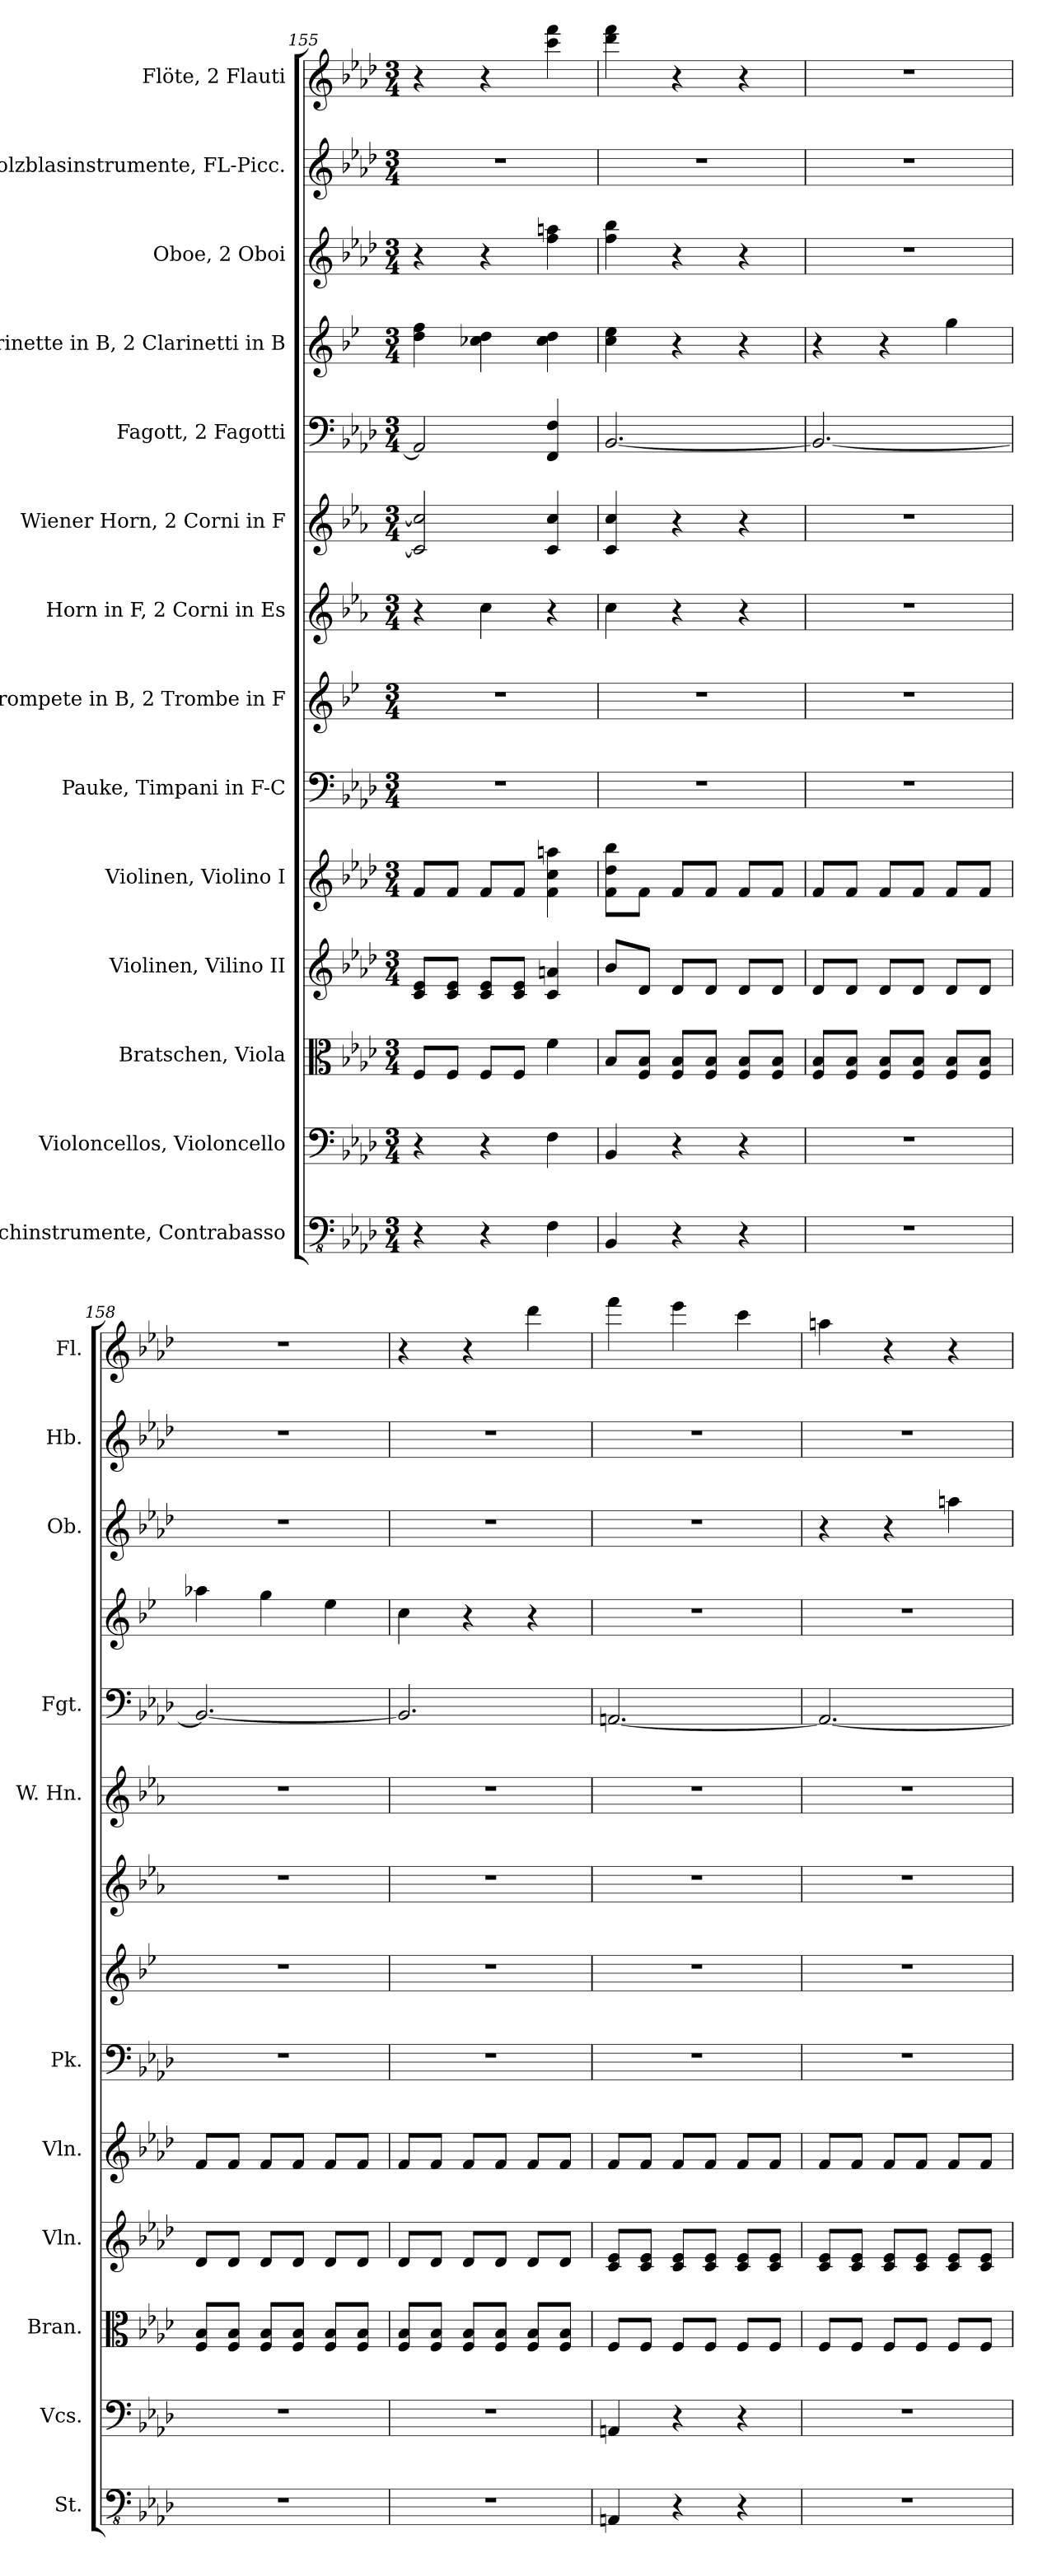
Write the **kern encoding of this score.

**kern	**kern	**kern	**kern	**kern	**kern	**kern	**kern	**kern	**kern	**kern	**kern	**kern	**kern
*part14	*part13	*part12	*part11	*part10	*part9	*part8	*part7	*part6	*part5	*part4	*part3	*part2	*part1
*staff14	*staff13	*staff12	*staff11	*staff10	*staff9	*staff8	*staff7	*staff6	*staff5	*staff4	*staff3	*staff2	*staff1
*I"Streichinstrumente, Contrabasso	*I"Violoncellos, Violoncello	*I"Bratschen, Viola	*I"Violinen, Vilino II	*I"Violinen, Violino I	*I"Pauke, Timpani in F-C	*I"Trompete in B, 2 Trombe in F	*I"Horn in F, 2 Corni in Es	*I"Wiener Horn, 2 Corni in F	*I"Fagott, 2 Fagotti	*I"Klarinette in B, 2 Clarinetti in B	*I"Oboe, 2 Oboi	*I"Holzblasinstrumente, FL-Picc.	*I"Flöte, 2 Flauti
*I'St.	*I'Vcs.	*I'Bran.	*I'Vln.	*I'Vln.	*I'Pk.	*	*	*I'W. Hn.	*I'Fgt.	*	*I'Ob.	*I'Hb.	*I'Fl.
*clefFv4	*clefF4	*clefC3	*clefG2	*clefG2	*clefF4	*clefG2	*clefG2	*clefG2	*clefF4	*clefG2	*clefG2	*clefG2	*clefG2
*	*	*	*	*	*	*ITrd1c2	*ITrd4c7	*ITrd4c7	*	*ITrd1c2	*	*	*
*k[b-e-a-d-]	*k[b-e-a-d-]	*k[b-e-a-d-]	*k[b-e-a-d-]	*k[b-e-a-d-]	*k[b-e-a-d-]	*k[b-e-a-d-]	*k[b-e-a-d-]	*k[b-e-a-d-]	*k[b-e-a-d-]	*k[b-e-a-d-]	*k[b-e-a-d-]	*k[b-e-a-d-]	*k[b-e-a-d-]
*M3/4	*M3/4	*M3/4	*M3/4	*M3/4	*M3/4	*M3/4	*M3/4	*M3/4	*M3/4	*M3/4	*M3/4	*M3/4	*M3/4
=155	=155	=155	=155	=155	=155	=155	=155	=155	=155	=155	=155	=155	=155
4r	4r	8F/L	8c/ 8e-/L	8f/L	2.r	2.r	4r	2F/] 2f/]	2AA/]	4cc\ 4ee-\	4r	2.r	4r
.	.	8F/J	8c/ 8e-/J	8f/J	.	.	.	.	.	.	.	.	.
4r	4r	8F/L	8c/ 8e-/L	8f/L	.	.	4f\	.	.	4b--X\ 4cc\	4r	.	4r
.	.	8F/J	8c/ 8e-/J	8f/J	.	.	.	.	.	.	.	.	.
4FF\	4F\	4f\	4c/ 4an/	4f\ 4cc\ 4aan\	.	.	4r	4F/ 4f/	4FF/ 4F/	4b--\ 4cc\	4ff\ 4aan\	.	4ccc\ 4fff\
=156	=156	=156	=156	=156	=156	=156	=156	=156	=156	=156	=156	=156	=156
4BBB-/	4BB-/	8B-/L	8b-/L	8f\ 8dd-\ 8bb-\L	2.r	2.r	4f\	4F/ 4f/	[2.BB-/	4b-\ 4dd-\	4ff\ 4bb-\	2.r	4ddd-\ 4fff\
.	.	8F/ 8B-/J	8d-/J	8f\J	.	.	.	.	.	.	.	.	.
4r	4r	8F/ 8B-/L	8d-/L	8f/L	.	.	4r	4r	.	4r	4r	.	4r
.	.	8F/ 8B-/J	8d-/J	8f/J	.	.	.	.	.	.	.	.	.
4r	4r	8F/ 8B-/L	8d-/L	8f/L	.	.	4r	4r	.	4r	4r	.	4r
.	.	8F/ 8B-/J	8d-/J	8f/J	.	.	.	.	.	.	.	.	.
=157	=157	=157	=157	=157	=157	=157	=157	=157	=157	=157	=157	=157	=157
2.r	2.r	8F/ 8B-/L	8d-/L	8f/L	2.r	2.r	2.r	2.r	2.BB-/_	4r	2.r	2.r	2.r
.	.	8F/ 8B-/J	8d-/J	8f/J	.	.	.	.	.	.	.	.	.
.	.	8F/ 8B-/L	8d-/L	8f/L	.	.	.	.	.	4r	.	.	.
.	.	8F/ 8B-/J	8d-/J	8f/J	.	.	.	.	.	.	.	.	.
.	.	8F/ 8B-/L	8d-/L	8f/L	.	.	.	.	.	4ff\	.	.	.
.	.	8F/ 8B-/J	8d-/J	8f/J	.	.	.	.	.	.	.	.	.
!!LO:PB:g=z
=158	=158	=158	=158	=158	=158	=158	=158	=158	=158	=158	=158	=158	=158
2.r	2.r	8F/ 8B-/L	8d-/L	8f/L	2.r	2.r	2.r	2.r	2.BB-/_	4gg-X\	2.r	2.r	2.r
.	.	8F/ 8B-/J	8d-/J	8f/J	.	.	.	.	.	.	.	.	.
.	.	8F/ 8B-/L	8d-/L	8f/L	.	.	.	.	.	4ff\	.	.	.
.	.	8F/ 8B-/J	8d-/J	8f/J	.	.	.	.	.	.	.	.	.
.	.	8F/ 8B-/L	8d-/L	8f/L	.	.	.	.	.	4dd-\	.	.	.
.	.	8F/ 8B-/J	8d-/J	8f/J	.	.	.	.	.	.	.	.	.
=159	=159	=159	=159	=159	=159	=159	=159	=159	=159	=159	=159	=159	=159
2.r	2.r	8F/ 8B-/L	8d-/L	8f/L	2.r	2.r	2.r	2.r	2.BB-/]	4b-\	2.r	2.r	4r
.	.	8F/ 8B-/J	8d-/J	8f/J	.	.	.	.	.	.	.	.	.
.	.	8F/ 8B-/L	8d-/L	8f/L	.	.	.	.	.	4r	.	.	4r
.	.	8F/ 8B-/J	8d-/J	8f/J	.	.	.	.	.	.	.	.	.
.	.	8F/ 8B-/L	8d-/L	8f/L	.	.	.	.	.	4r	.	.	4ddd-\
.	.	8F/ 8B-/J	8d-/J	8f/J	.	.	.	.	.	.	.	.	.
=160	=160	=160	=160	=160	=160	=160	=160	=160	=160	=160	=160	=160	=160
4AAAn/	4AAn/	8F/L	8c/ 8e-/L	8f/L	2.r	2.r	2.r	2.r	[2.AAn/	2.r	2.r	2.r	4fff\
.	.	8F/J	8c/ 8e-/J	8f/J	.	.	.	.	.	.	.	.	.
4r	4r	8F/L	8c/ 8e-/L	8f/L	.	.	.	.	.	.	.	.	4eee-\
.	.	8F/J	8c/ 8e-/J	8f/J	.	.	.	.	.	.	.	.	.
4r	4r	8F/L	8c/ 8e-/L	8f/L	.	.	.	.	.	.	.	.	4ccc\
.	.	8F/J	8c/ 8e-/J	8f/J	.	.	.	.	.	.	.	.	.
=161	=161	=161	=161	=161	=161	=161	=161	=161	=161	=161	=161	=161	=161
2.r	2.r	8F/L	8c/ 8e-/L	8f/L	2.r	2.r	2.r	2.r	2.AA/_	2.r	4r	2.r	4aan\
.	.	8F/J	8c/ 8e-/J	8f/J	.	.	.	.	.	.	.	.	.
.	.	8F/L	8c/ 8e-/L	8f/L	.	.	.	.	.	.	4r	.	4r
.	.	8F/J	8c/ 8e-/J	8f/J	.	.	.	.	.	.	.	.	.
.	.	8F/L	8c/ 8e-/L	8f/L	.	.	.	.	.	.	4aan\	.	4r
.	.	8F/J	8c/ 8e-/J	8f/J	.	.	.	.	.	.	.	.	.
=	=	=	=	=	=	=	=	=	=	=	=	=	=
*-	*-	*-	*-	*-	*-	*-	*-	*-	*-	*-	*-	*-	*-
